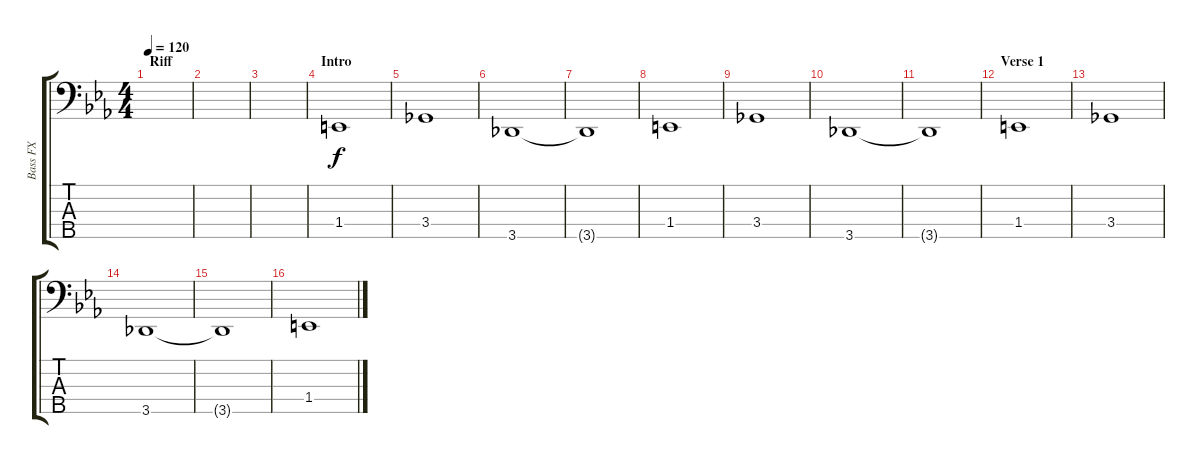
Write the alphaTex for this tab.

\track ("Bass FX" "Bass FX") {instrument slapbass2}
\staff {score tabs}
\tuning (Gb2 Db2 Ab1 Eb1 Bb0) {hide}
\ts (4 4)
\section ("" "Riff")
\tempo 120
\clef f4
\ks eb
|
|
|
\section ("" "Intro")
1.4.1 |
3.4.1 |
3.5.1 |
3.5{t}.1 |
1.4.1 |
3.4.1 |
3.5.1 |
3.5{t}.1 |
\section ("" "Verse 1")
1.4.1 |
3.4.1 |
3.5.1 |
3.5{t}.1 |
1.4.1
